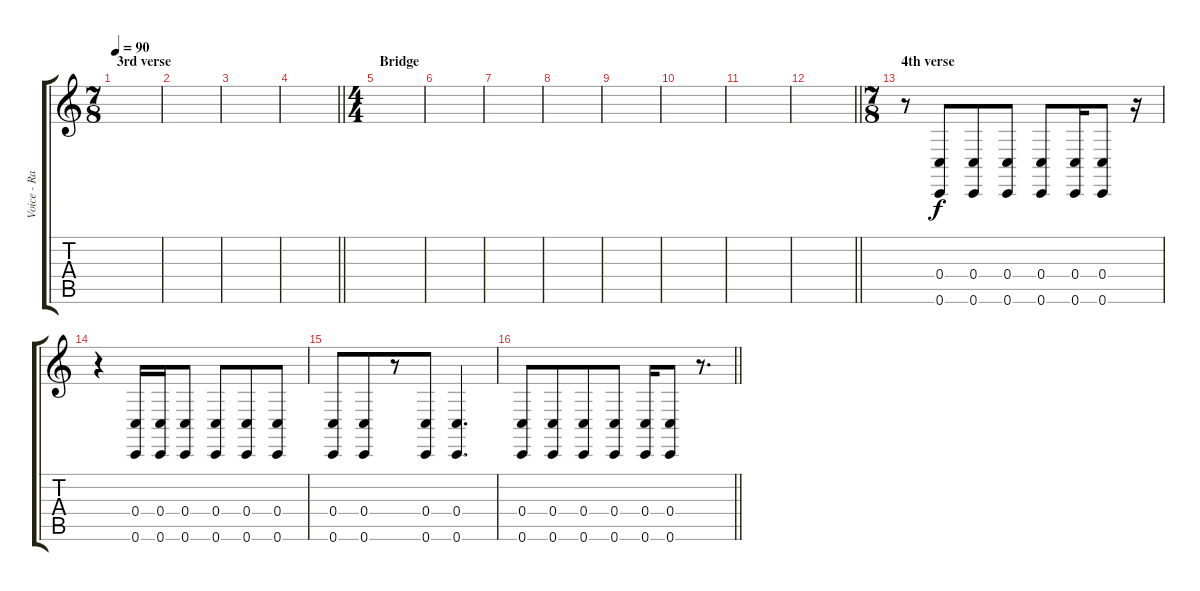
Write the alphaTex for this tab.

\track ("Voice - Randy Blythe / Chords" "Voice - Ra") {instrument lead2sawtooth}
\staff {score tabs}
\tuning (D4 A3 F3 C3 G2 C2) {hide}
\ts (7 8)
\section ("" "3rd verse")
\tempo 90
\clef g2
\ks c
|
|
|
\barLineRight lightlight
|
\ts (4 4)
\section ("" "Bridge")
|
|
|
|
|
|
|
\barLineRight lightlight
|
\ts (7 8)
\section ("" "4th verse")
r.8 (0.4 0.6).8 (0.4 0.6).8 (0.4 0.6).8 (0.4 0.6).8 (0.4 0.6).16 (0.4 0.6).8 r.16 |
r.4 (0.4 0.6).16 (0.4 0.6).16 (0.4 0.6).8 (0.4 0.6).8 (0.4 0.6).8 (0.4 0.6).8 |
(0.4 0.6).8 (0.4 0.6).8 r.8 (0.4 0.6).8 (0.4 0.6).4{d} |
\barLineRight lightlight
(0.4 0.6).8 (0.4 0.6).8 (0.4 0.6).8 (0.4 0.6).8 (0.4 0.6).16 (0.4 0.6).8 r.8{d}
